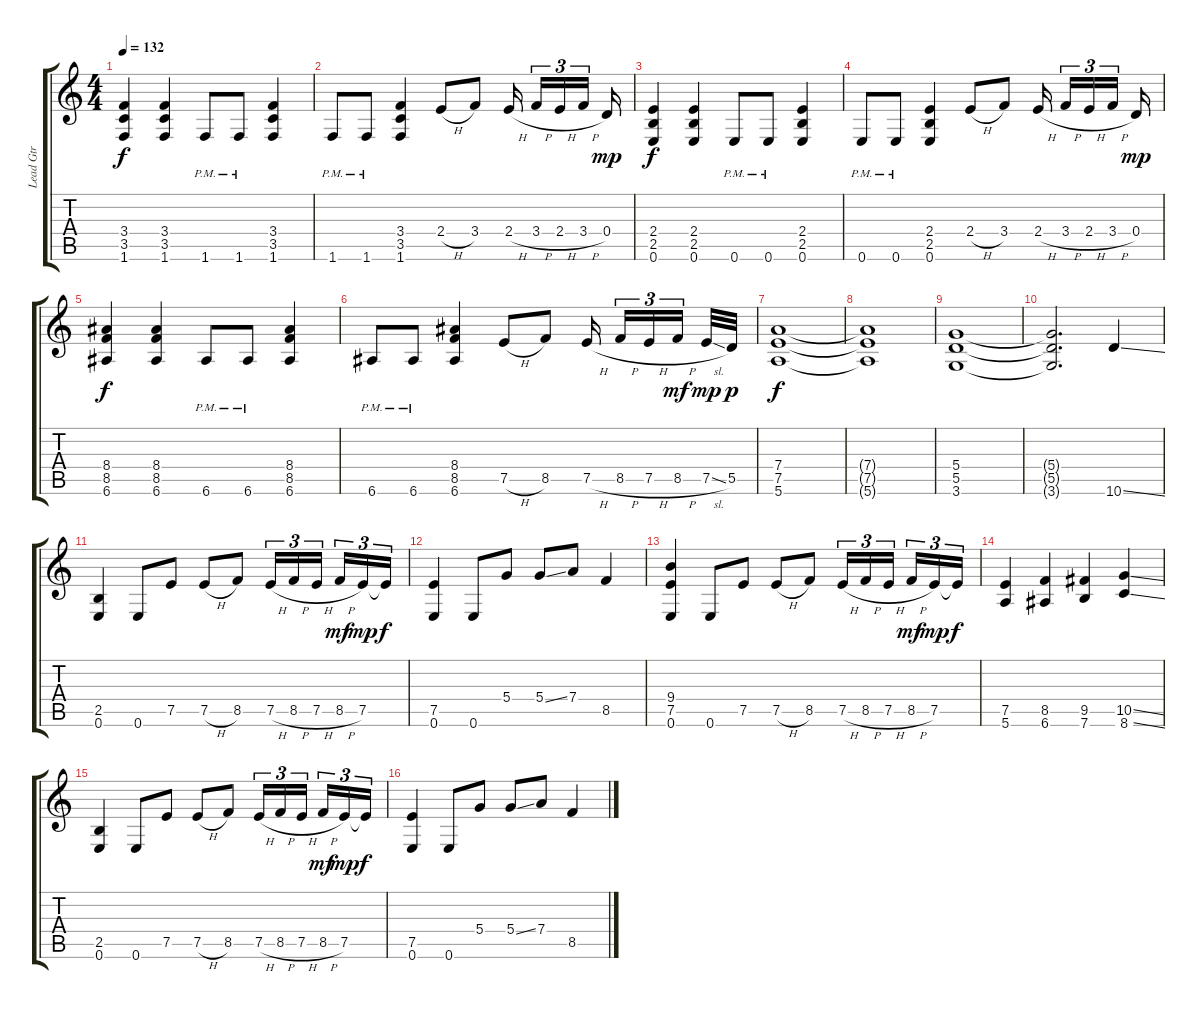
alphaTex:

\track ("Lead Gtr" "Lead Gtr") {instrument distortionguitar}
\staff {score tabs}
\tuning (E4 B3 G3 D3 A2 E2) {hide}
\ts (4 4)
\tempo 132
\clef g2
\ks c
(3.4 3.5 1.6).4{dy f} (3.4 3.5 1.6).4 1.6{pm}.8 1.6{pm}.8 (3.4 3.5 1.6).4 |
1.6{pm}.8 1.6{pm}.8 (3.4 3.5 1.6).4 2.4{h}.8 3.4.8 2.4{h}.16 3.4{h}.16{tu (3 2)} 2.4{h}.16{tu (3 2)} 3.4{h}.16{tu (3 2)} 0.4.16{dy mp} |
(2.4 2.5 0.6).4{dy f} (2.4 2.5 0.6).4 0.6{pm}.8 0.6{pm}.8 (2.4 2.5 0.6).4 |
0.6{pm}.8 0.6{pm}.8 (2.4 2.5 0.6).4 2.4{h}.8 3.4.8 2.4{h}.16 3.4{h}.16{tu (3 2)} 2.4{h}.16{tu (3 2)} 3.4{h}.16{tu (3 2)} 0.4.16{dy mp} |
(8.4 8.5 6.6).4{dy f} (8.4 8.5 6.6).4 6.6{pm}.8 6.6{pm}.8 (8.4 8.5 6.6).4 |
6.6{pm}.8 6.6{pm}.8 (8.4 8.5 6.6).4 7.5{h}.8 8.5.8 7.5{h}.16 8.5{h}.16{tu (3 2)} 7.5{h}.16{tu (3 2)} 8.5{h}.16{tu (3 2) dy mf} 7.5{sl}.32{dy mp} 5.5.32{dy p} |
(7.4 7.5 5.6).1{dy f} |
(7.4{t} 7.5{t} 5.6{t}).1 |
(5.4 5.5 3.6).1 |
(5.4{t} 5.5{t} 3.6{t}).2{d} 10.6{ss}.4 |
(2.5 0.6).4 0.6.8 7.5.8 7.5{h}.8 8.5.8 7.5{h}.16{tu (3 2)} 8.5{h}.16{tu (3 2)} 7.5{h}.16{tu (3 2)} 8.5{h}.16{tu (3 2) dy mf} 7.5.16{tu (3 2) dy mp} 7.5{t}.16{tu (3 2) dy f} |
(7.5 0.6).4 0.6.8 5.4.8 5.4{ss}.8 7.4.8 8.5.4 |
(9.4 7.5 0.6).4 0.6.8 7.5.8 7.5{h}.8 8.5.8 7.5{h}.16{tu (3 2)} 8.5{h}.16{tu (3 2)} 7.5{h}.16{tu (3 2)} 8.5{h}.16{tu (3 2) dy mf} 7.5.16{tu (3 2) dy mp} 7.5{t}.16{tu (3 2) dy f} |
(7.5 5.6).4 (8.5 6.6).4 (9.5 7.6).4 (10.5{ss} 8.6{ss}).4 |
(2.5 0.6).4 0.6.8 7.5.8 7.5{h}.8 8.5.8 7.5{h}.16{tu (3 2)} 8.5{h}.16{tu (3 2)} 7.5{h}.16{tu (3 2)} 8.5{h}.16{tu (3 2) dy mf} 7.5.16{tu (3 2) dy mp} 7.5{t}.16{tu (3 2) dy f} |
(7.5 0.6).4 0.6.8 5.4.8 5.4{ss}.8 7.4.8 8.5.4
